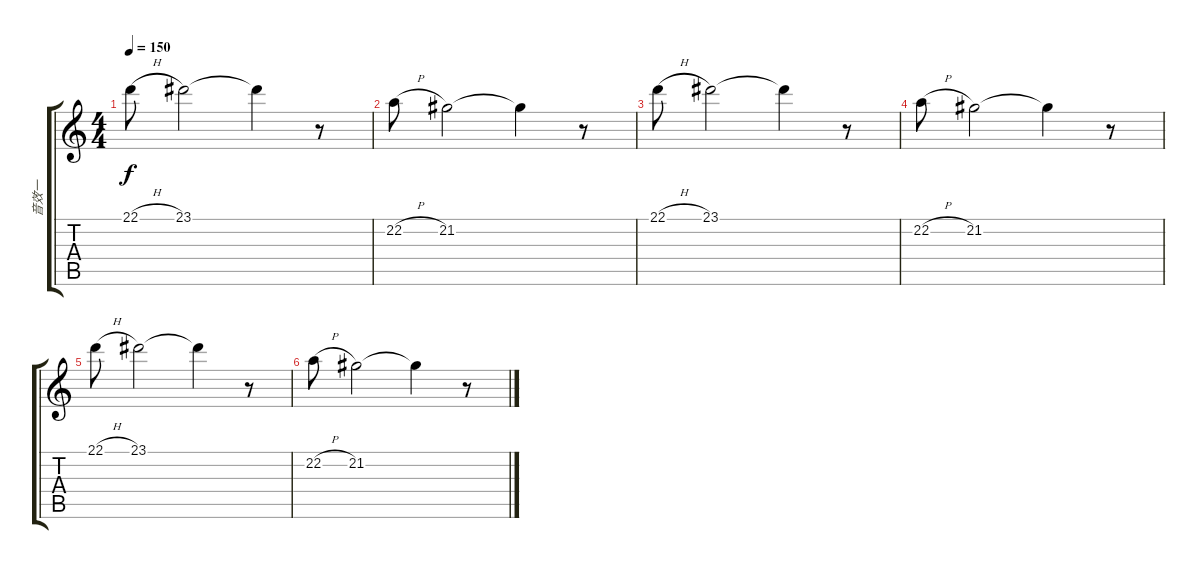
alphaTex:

\track ("音效一" "音效一") {instrument pad4choir}
\staff {score tabs}
\tuning (E4 B3 G3 D3 A2 E2) {hide}
\ts (4 4)
\tempo 150
\clef g2
\ks c
22.1{h}.8{dy f} 23.1.2 23.1{t}.4 r.8 |
22.2{h}.8 21.2.2 21.2{t}.4 r.8 |
22.1{h}.8 23.1.2 23.1{t}.4 r.8 |
22.2{h}.8 21.2.2 21.2{t}.4 r.8 |
22.1{h}.8 23.1.2 23.1{t}.4 r.8 |
22.2{h}.8 21.2.2 21.2{t}.4 r.8
